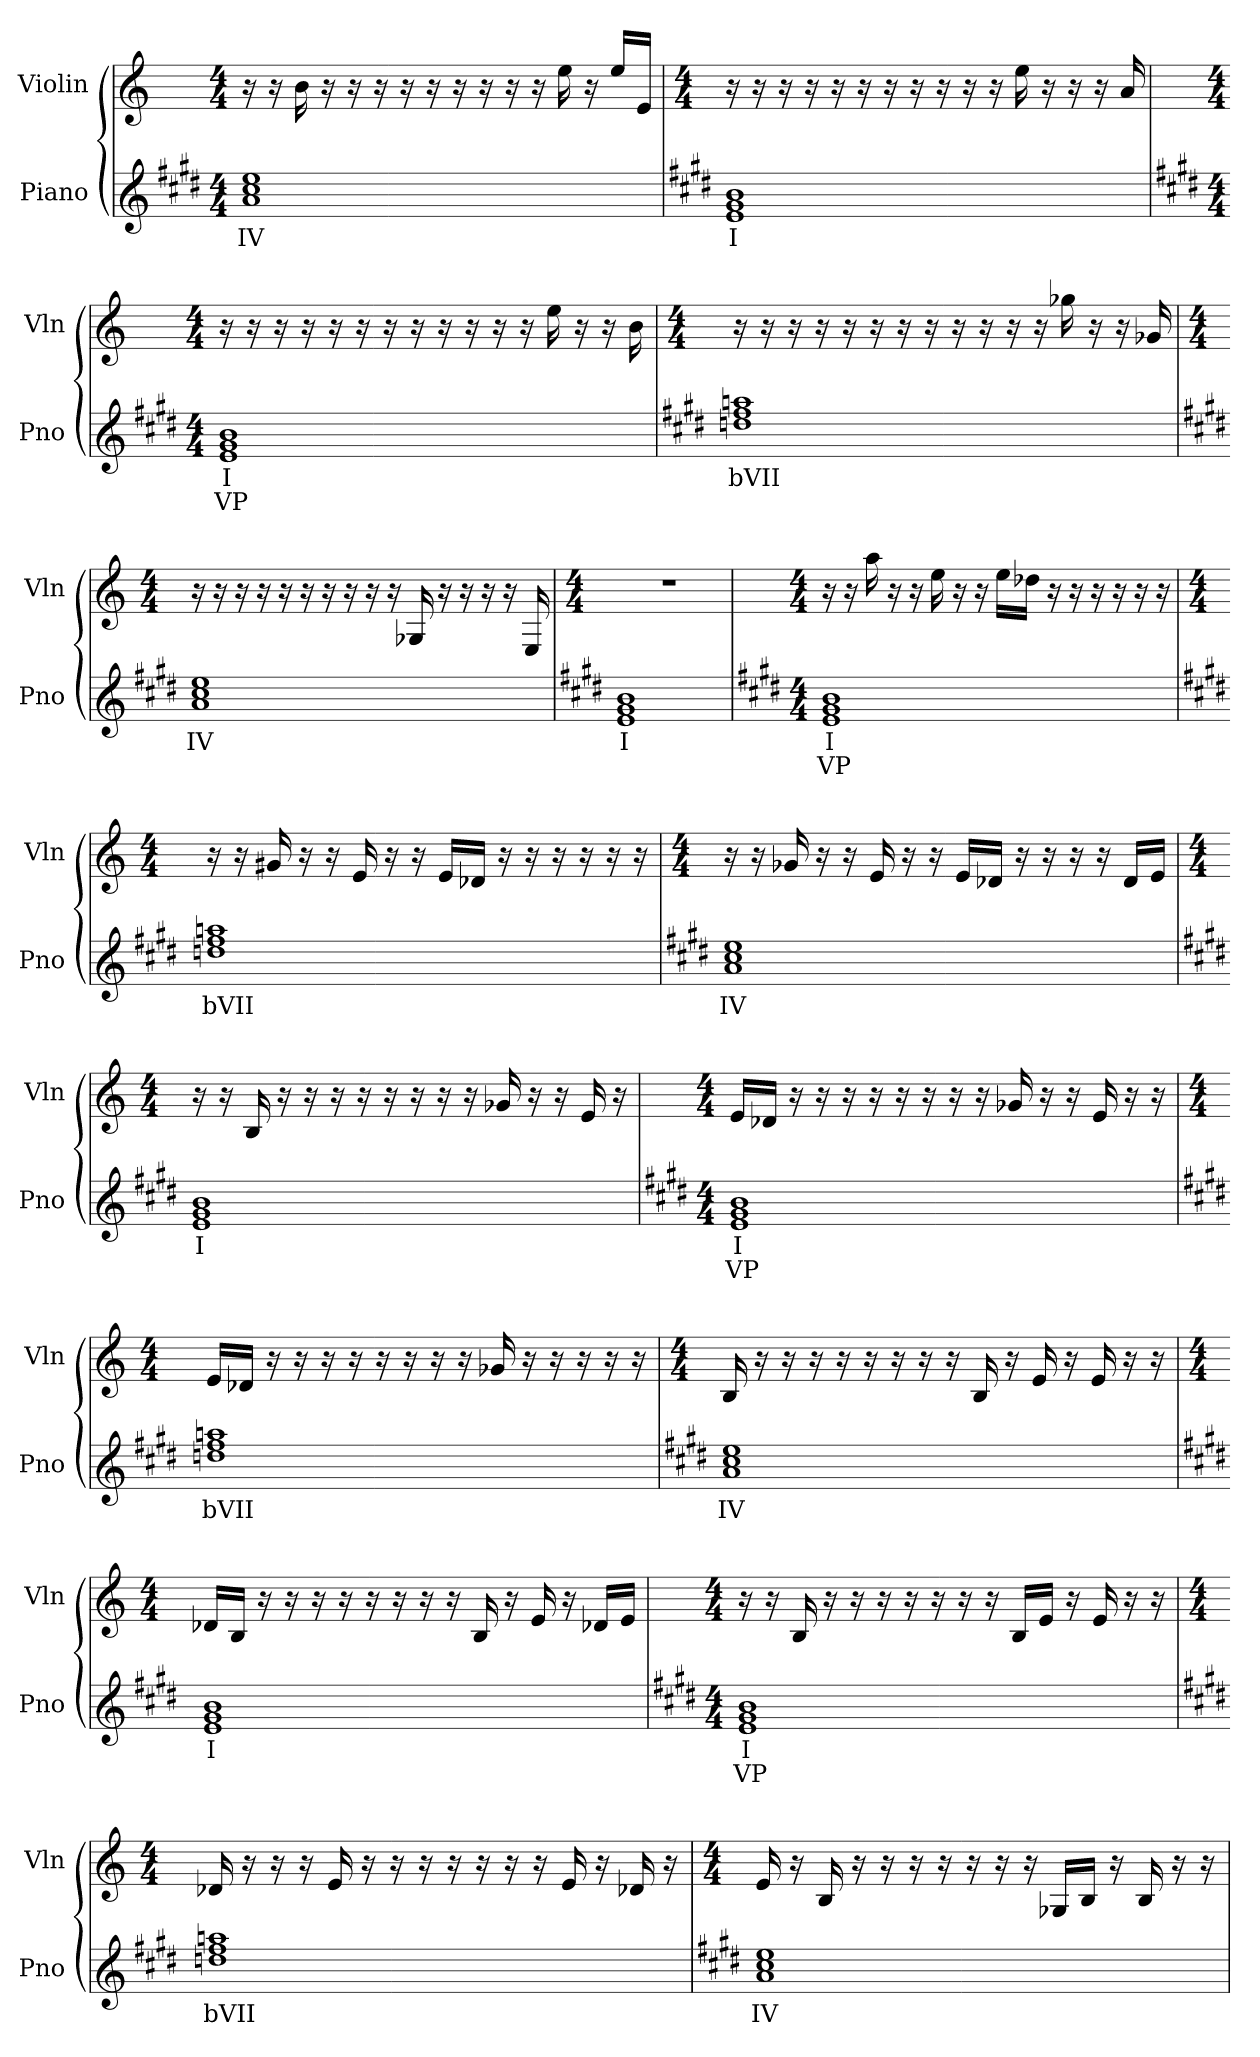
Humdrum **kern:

**kern	**text	**text	**kern
*part2	*part2	*part2	*part1
*staff2	*staff2	*staff2	*staff1
*I"Piano	*	*	*I"Violin
*I'Pno	*	*	*I'Vln
*k[f#c#g#d#]	*	*	*
*E:	*	*	*
*M4/4	*	*	*M4/4
=	=	=	=
1a 1cc# 1ee	IV	.	16r
.	.	.	16r
.	.	.	16b
.	.	.	16r
.	.	.	16r
.	.	.	16r
.	.	.	16r
.	.	.	16r
.	.	.	16r
.	.	.	16r
.	.	.	16r
.	.	.	16r
.	.	.	16ee
.	.	.	16r
.	.	.	16eeLL
.	.	.	16eJJ
=	=	=	=
*k[f#c#g#d#]	*	*	*
*E:	*	*	*
*	*	*	*M4/4
1e 1g# 1b	I	.	16r
.	.	.	16r
.	.	.	16r
.	.	.	16r
.	.	.	16r
.	.	.	16r
.	.	.	16r
.	.	.	16r
.	.	.	16r
.	.	.	16r
.	.	.	16r
.	.	.	16ee
.	.	.	16r
.	.	.	16r
.	.	.	16r
.	.	.	16a
=	=	=	=
*k[f#c#g#d#]	*	*	*
*E:	*	*	*
*M4/4	*	*	*M4/4
1e 1g# 1b	I	VP	16r
.	.	.	16r
.	.	.	16r
.	.	.	16r
.	.	.	16r
.	.	.	16r
.	.	.	16r
.	.	.	16r
.	.	.	16r
.	.	.	16r
.	.	.	16r
.	.	.	16r
.	.	.	16ee
.	.	.	16r
.	.	.	16r
.	.	.	16b
=	=	=	=
*k[f#c#g#d#]	*	*	*
*E:	*	*	*
*	*	*	*M4/4
1ddn 1ff# 1aan	bVII	.	16r
.	.	.	16r
.	.	.	16r
.	.	.	16r
.	.	.	16r
.	.	.	16r
.	.	.	16r
.	.	.	16r
.	.	.	16r
.	.	.	16r
.	.	.	16r
.	.	.	16r
.	.	.	16gg-X
.	.	.	16r
.	.	.	16r
.	.	.	16g-X
=	=	=	=
*k[f#c#g#d#]	*	*	*
*E:	*	*	*
*	*	*	*M4/4
1a 1cc# 1ee	IV	.	16r
.	.	.	16r
.	.	.	16r
.	.	.	16r
.	.	.	16r
.	.	.	16r
.	.	.	16r
.	.	.	16r
.	.	.	16r
.	.	.	16r
.	.	.	16G-X
.	.	.	16r
.	.	.	16r
.	.	.	16r
.	.	.	16r
.	.	.	16E
=	=	=	=
*k[f#c#g#d#]	*	*	*
*E:	*	*	*
*	*	*	*M4/4
1e 1g# 1b	I	.	1r
=	=	=	=
*k[f#c#g#d#]	*	*	*
*E:	*	*	*
*M4/4	*	*	*M4/4
1e 1g# 1b	I	VP	16r
.	.	.	16r
.	.	.	16aa
.	.	.	16r
.	.	.	16r
.	.	.	16ee
.	.	.	16r
.	.	.	16r
.	.	.	16eeLL
.	.	.	16dd-XJJ
.	.	.	16r
.	.	.	16r
.	.	.	16r
.	.	.	16r
.	.	.	16r
.	.	.	16r
=	=	=	=
*k[f#c#g#d#]	*	*	*
*E:	*	*	*
*	*	*	*M4/4
1ddn 1ff# 1aan	bVII	.	16r
.	.	.	16r
.	.	.	16g#X
.	.	.	16r
.	.	.	16r
.	.	.	16e
.	.	.	16r
.	.	.	16r
.	.	.	16eLL
.	.	.	16d-XJJ
.	.	.	16r
.	.	.	16r
.	.	.	16r
.	.	.	16r
.	.	.	16r
.	.	.	16r
=	=	=	=
*k[f#c#g#d#]	*	*	*
*E:	*	*	*
*	*	*	*M4/4
1a 1cc# 1ee	IV	.	16r
.	.	.	16r
.	.	.	16g-X
.	.	.	16r
.	.	.	16r
.	.	.	16e
.	.	.	16r
.	.	.	16r
.	.	.	16eLL
.	.	.	16d-XJJ
.	.	.	16r
.	.	.	16r
.	.	.	16r
.	.	.	16r
.	.	.	16d-LL
.	.	.	16eJJ
=	=	=	=
*k[f#c#g#d#]	*	*	*
*E:	*	*	*
*	*	*	*M4/4
1e 1g# 1b	I	.	16r
.	.	.	16r
.	.	.	16B
.	.	.	16r
.	.	.	16r
.	.	.	16r
.	.	.	16r
.	.	.	16r
.	.	.	16r
.	.	.	16r
.	.	.	16r
.	.	.	16g-X
.	.	.	16r
.	.	.	16r
.	.	.	16e
.	.	.	16r
=	=	=	=
*k[f#c#g#d#]	*	*	*
*E:	*	*	*
*M4/4	*	*	*M4/4
1e 1g# 1b	I	VP	16eLL
.	.	.	16d-XJJ
.	.	.	16r
.	.	.	16r
.	.	.	16r
.	.	.	16r
.	.	.	16r
.	.	.	16r
.	.	.	16r
.	.	.	16r
.	.	.	16g-X
.	.	.	16r
.	.	.	16r
.	.	.	16e
.	.	.	16r
.	.	.	16r
=	=	=	=
*k[f#c#g#d#]	*	*	*
*E:	*	*	*
*	*	*	*M4/4
1ddn 1ff# 1aan	bVII	.	16eLL
.	.	.	16d-XJJ
.	.	.	16r
.	.	.	16r
.	.	.	16r
.	.	.	16r
.	.	.	16r
.	.	.	16r
.	.	.	16r
.	.	.	16r
.	.	.	16g-X
.	.	.	16r
.	.	.	16r
.	.	.	16r
.	.	.	16r
.	.	.	16r
=	=	=	=
*k[f#c#g#d#]	*	*	*
*E:	*	*	*
*	*	*	*M4/4
1a 1cc# 1ee	IV	.	16B
.	.	.	16r
.	.	.	16r
.	.	.	16r
.	.	.	16r
.	.	.	16r
.	.	.	16r
.	.	.	16r
.	.	.	16r
.	.	.	16B
.	.	.	16r
.	.	.	16e
.	.	.	16r
.	.	.	16e
.	.	.	16r
.	.	.	16r
=	=	=	=
*k[f#c#g#d#]	*	*	*
*E:	*	*	*
*	*	*	*M4/4
1e 1g# 1b	I	.	16d-XLL
.	.	.	16BJJ
.	.	.	16r
.	.	.	16r
.	.	.	16r
.	.	.	16r
.	.	.	16r
.	.	.	16r
.	.	.	16r
.	.	.	16r
.	.	.	16B
.	.	.	16r
.	.	.	16e
.	.	.	16r
.	.	.	16d-XLL
.	.	.	16eJJ
=	=	=	=
*k[f#c#g#d#]	*	*	*
*E:	*	*	*
*M4/4	*	*	*M4/4
1e 1g# 1b	I	VP	16r
.	.	.	16r
.	.	.	16B
.	.	.	16r
.	.	.	16r
.	.	.	16r
.	.	.	16r
.	.	.	16r
.	.	.	16r
.	.	.	16r
.	.	.	16BLL
.	.	.	16eJJ
.	.	.	16r
.	.	.	16e
.	.	.	16r
.	.	.	16r
=	=	=	=
*k[f#c#g#d#]	*	*	*
*E:	*	*	*
*	*	*	*M4/4
1ddn 1ff# 1aan	bVII	.	16d-X
.	.	.	16r
.	.	.	16r
.	.	.	16r
.	.	.	16e
.	.	.	16r
.	.	.	16r
.	.	.	16r
.	.	.	16r
.	.	.	16r
.	.	.	16r
.	.	.	16r
.	.	.	16e
.	.	.	16r
.	.	.	16d-X
.	.	.	16r
=	=	=	=
*k[f#c#g#d#]	*	*	*
*E:	*	*	*
*	*	*	*M4/4
1a 1cc# 1ee	IV	.	16e
.	.	.	16r
.	.	.	16B
.	.	.	16r
.	.	.	16r
.	.	.	16r
.	.	.	16r
.	.	.	16r
.	.	.	16r
.	.	.	16r
.	.	.	16G-XLL
.	.	.	16BJJ
.	.	.	16r
.	.	.	16B
.	.	.	16r
.	.	.	16r
=	=	=	=
*-	*-	*-	*-
